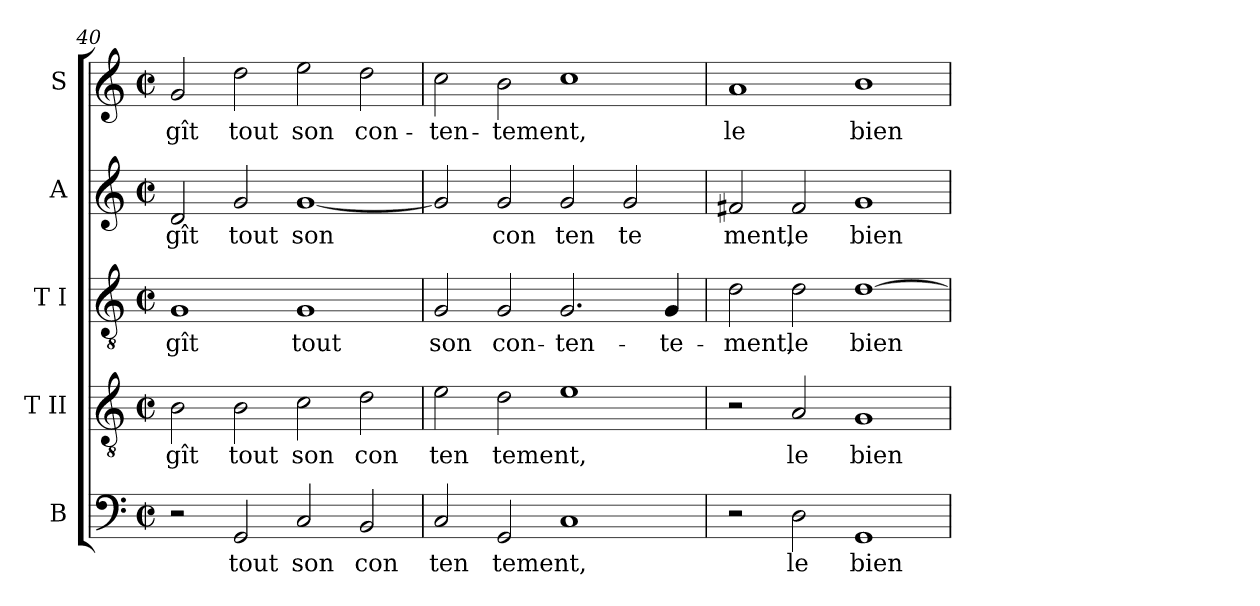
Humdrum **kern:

**kern	**text	**kern	**text	**kern	**text	**kern	**text	**kern	**text
*part5	*part5	*part4	*part4	*part3	*part3	*part2	*part2	*part1	*part1
*staff5	*staff5	*staff4	*staff4	*staff3	*staff3	*staff2	*staff2	*staff1	*staff1
*I"B	*	*I"T II	*	*I"T I	*	*I"A	*	*I"S	*
*clefF4	*	*clefGv2	*	*clefGv2	*	*clefG2	*	*clefG2	*
*M2/2	*	*M2/2	*	*M2/2	*	*M2/2	*	*M2/2	*
*met(c|)	*	*met(c|)	*	*met(c|)	*	*met(c|)	*	*met(c|)	*
=40	=40	=40	=40	=40	=40	=40	=40	=40	=40
!	!	!	!LO:LY:b:cj	!	!LO:LY:b:cj	!	!LO:LY:b:cj	!	!LO:LY:b:cj
2r	.	2B\	gît	1G	gît	2d/	gît	2g/	gît
!	!LO:LY:b:cj	!	!LO:LY:b:cj	!	!	!	!LO:LY:b:cj	!	!LO:LY:b:cj
2GG/	tout	2B\	tout	.	.	2g/	tout	2dd\	tout
!	!LO:LY:b:cj	!	!LO:LY:b:cj	!	!LO:LY:b:cj	!	!LO:LY:b:cj	!	!LO:LY:b:cj
2C/	son	2c\	son	1G	tout	[<1g	son	2ee\	son
!	!LO:LY:b:cj	!	!LO:LY:b:cj	!	!	!	!	!	!LO:LY:b:cj
2BB/	con	2d\	con	.	.	.	.	2dd\	con-
=41	=41	=41	=41	=41	=41	=41	=41	=41	=41
!	!LO:LY:b:cj	!	!LO:LY:b:cj	!	!LO:LY:b:cj	!	!	!	!LO:LY:b:cj
2C/	ten	2e\	ten	2G/	son	2g/]	.	2cc\	-ten-
!	!LO:LY:b	!	!LO:LY:b	!	!LO:LY:b:cj	!	!LO:LY:b:cj	!	!LO:LY:b
2GG/	tement,	2d\	tement,	2G/	con-	2g/	con	2b\	-tement,
!	!	!	!	!	!LO:LY:b:cj	!	!LO:LY:b:cj	!	!
1C	.	1e	.	2.G/	-ten-	2g/	ten	1cc	.
!	!	!	!	!	!	!	!LO:LY:b:cj	!	!
.	.	.	.	.	.	2g/	te	.	.
!	!	!	!	!	!LO:LY:b:cj	!	!	!	!
.	.	.	.	4G/	-te-	.	.	.	.
=42	=42	=42	=42	=42	=42	=42	=42	=42	=42
!	!	!	!	!	!LO:LY:b:cj	!	!LO:LY:b:cj	!	!LO:LY:b:cj
2r	.	2r	.	2d\	-ment,	2f#X/	ment,	1a	le
!	!LO:LY:b:cj	!	!LO:LY:b:cj	!	!LO:LY:b:cj	!	!LO:LY:b:cj	!	!
2D\	le	2A/	le	2d\	le	2f#/	le	.	.
!	!LO:LY:b:cj	!	!LO:LY:b:cj	!	!LO:LY:b	!	!LO:LY:b:cj	!	!LO:LY:b:cj
1GG	bien	1G	bien	[>1d	bien	1g	bien	1b	bien
=	=	=	=	=	=	=	=	=	=
*-	*-	*-	*-	*-	*-	*-	*-	*-	*-
